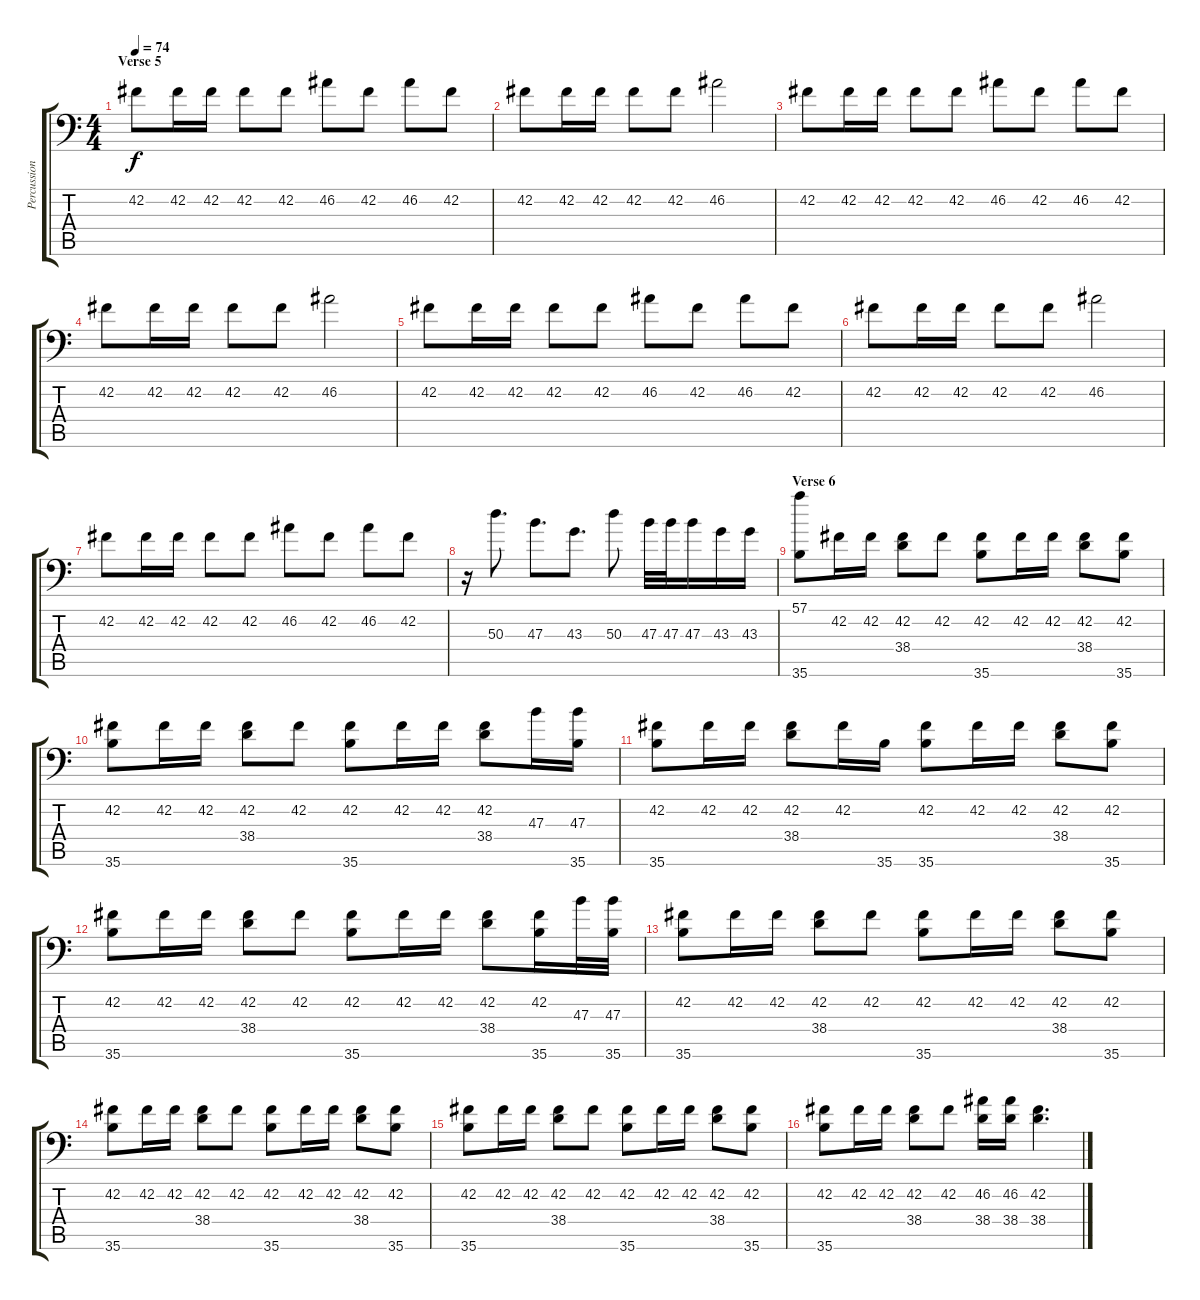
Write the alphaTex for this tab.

\track ("Percussion (Henley)" "Percussion") {instrument acousticgrandpiano}
\staff {score tabs}
\tuning (C-1 C-1 C-1 C-1 C-1 C-1) {hide}
\ts (4 4)
\section ("" "Verse 5")
\tempo 74
\clef f4
\ks c
42.2.8{dy f} 42.2.16 42.2.16 42.2.8 42.2.8 46.2.8 42.2.8 46.2.8 42.2.8 |
42.2.8 42.2.16 42.2.16 42.2.8 42.2.8 46.2.2 |
42.2.8 42.2.16 42.2.16 42.2.8 42.2.8 46.2.8 42.2.8 46.2.8 42.2.8 |
42.2.8 42.2.16 42.2.16 42.2.8 42.2.8 46.2.2 |
42.2.8 42.2.16 42.2.16 42.2.8 42.2.8 46.2.8 42.2.8 46.2.8 42.2.8 |
42.2.8 42.2.16 42.2.16 42.2.8 42.2.8 46.2.2 |
42.2.8 42.2.16 42.2.16 42.2.8 42.2.8 46.2.8 42.2.8 46.2.8 42.2.8 |
r.16 50.3.8{d} 47.3.8{d} 43.3.8{d} 50.3.8 47.3.32 47.3.32 47.3.16 43.3.16 43.3.16 |
\section ("" "Verse 6")
(57.1 35.6).8 42.2.16 42.2.16 (42.2 38.4).8 42.2.8 (42.2 35.6).8 42.2.16 42.2.16 (42.2 38.4).8 (42.2 35.6).8 |
(42.2 35.6).8 42.2.16 42.2.16 (42.2 38.4).8 42.2.8 (42.2 35.6).8 42.2.16 42.2.16 (42.2 38.4).8 47.3.16 (47.3 35.6).16 |
(42.2 35.6).8 42.2.16 42.2.16 (42.2 38.4).8 42.2.16 35.6.16 (42.2 35.6).8 42.2.16 42.2.16 (42.2 38.4).8 (42.2 35.6).8 |
(42.2 35.6).8 42.2.16 42.2.16 (42.2 38.4).8 42.2.8 (42.2 35.6).8 42.2.16 42.2.16 (42.2 38.4).8 (42.2 35.6).16 47.3.32 (47.3 35.6).32 |
(42.2 35.6).8 42.2.16 42.2.16 (42.2 38.4).8 42.2.8 (42.2 35.6).8 42.2.16 42.2.16 (42.2 38.4).8 (42.2 35.6).8 |
(42.2 35.6).8 42.2.16 42.2.16 (42.2 38.4).8 42.2.8 (42.2 35.6).8 42.2.16 42.2.16 (42.2 38.4).8 (42.2 35.6).8 |
(42.2 35.6).8 42.2.16 42.2.16 (42.2 38.4).8 42.2.8 (42.2 35.6).8 42.2.16 42.2.16 (42.2 38.4).8 (42.2 35.6).8 |
(42.2 35.6).8 42.2.16 42.2.16 (42.2 38.4).8 42.2.8 (46.2 38.4).16 (46.2 38.4).16 (42.2 38.4).4{d}
